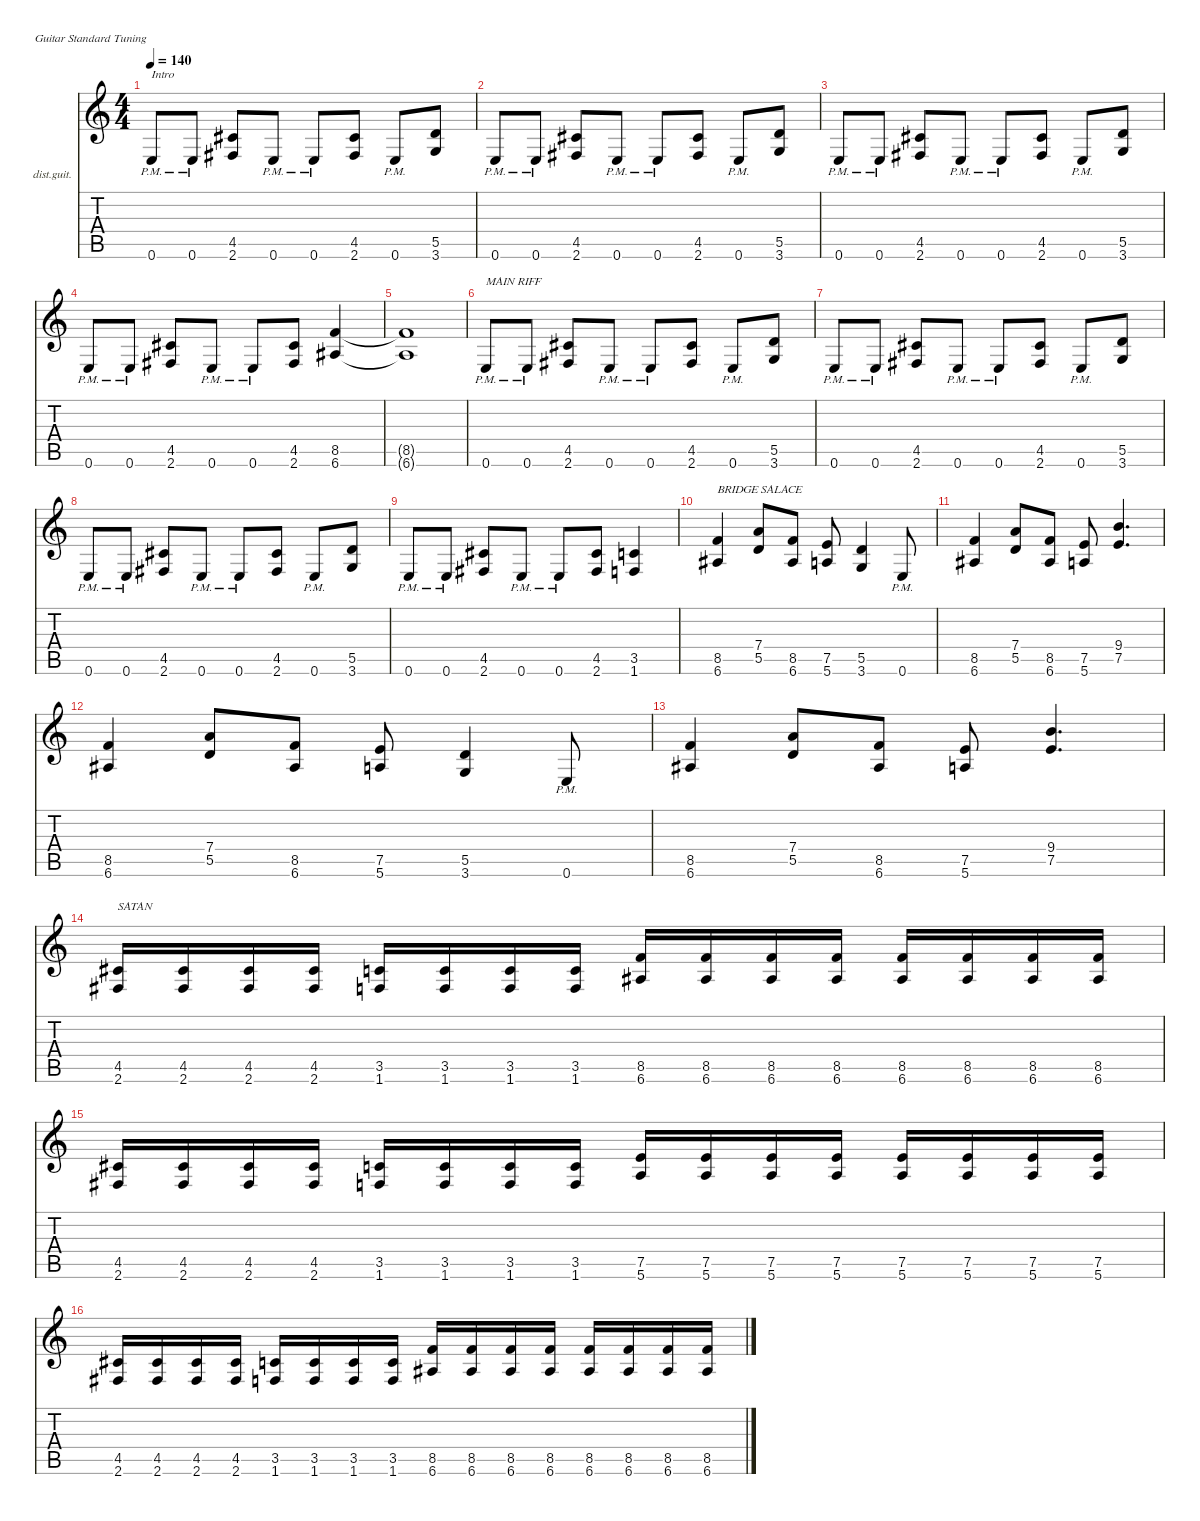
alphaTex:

\defaultSystemsLayout 4
\hideDynamics
\bracketExtendMode nobrackets
\firstSystemTrackNameOrientation horizontal
\otherSystemsTrackNameOrientation horizontal
\track ("Distortion Guitar" "dist.guit.") {instrument distortionguitar}
\staff {score tabs}
\tuning (E4 B3 G3 D3 A2 E2)
\ts (4 4)
\tempo 140
\clef g2
\ks c
0.6{pm}.8{txt "Intro" dy mf instrument distortionguitar} 0.6{pm}.8 (2.6{acc #} 4.5{acc #}).8 0.6{pm}.8 0.6{pm}.8 (2.6{acc #} 4.5{acc #}).8 0.6{pm}.8 (3.6 5.5).8 |
0.6{pm}.8 0.6{pm}.8 (2.6{acc #} 4.5{acc #}).8 0.6{pm}.8 0.6{pm}.8 (2.6{acc #} 4.5{acc #}).8 0.6{pm}.8 (3.6 5.5).8 |
0.6{pm}.8 0.6{pm}.8 (2.6{acc #} 4.5{acc #}).8 0.6{pm}.8 0.6{pm}.8 (2.6{acc #} 4.5{acc #}).8 0.6{pm}.8 (3.6 5.5).8 |
0.6{pm}.8 0.6{pm}.8 (2.6{acc #} 4.5{acc #}).8 0.6{pm}.8 0.6{pm}.8 (2.6{acc #} 4.5{acc #}).8 (6.6{acc #} 8.5).4 |
(6.6{t acc #} 8.5{t}).1 |
0.6{pm}.8{txt "MAIN RIFF"} 0.6{pm}.8 (2.6{acc #} 4.5{acc #}).8 0.6{pm}.8 0.6{pm}.8 (2.6{acc #} 4.5{acc #}).8 0.6{pm}.8 (3.6 5.5).8 |
0.6{pm}.8 0.6{pm}.8 (2.6{acc #} 4.5{acc #}).8 0.6{pm}.8 0.6{pm}.8 (2.6{acc #} 4.5{acc #}).8 0.6{pm}.8 (3.6 5.5).8 |
0.6{pm}.8 0.6{pm}.8 (2.6{acc #} 4.5{acc #}).8 0.6{pm}.8 0.6{pm}.8 (2.6{acc #} 4.5{acc #}).8 0.6{pm}.8 (3.6 5.5).8 |
0.6{pm}.8 0.6{pm}.8 (2.6{acc #} 4.5{acc #}).8 0.6{pm}.8 0.6{pm}.8 (2.6{acc #} 4.5{acc #}).8 (1.6 3.5).4 |
(6.6{acc #} 8.5).4{txt "BRIDGE SALACE"} (5.5 7.4).8 (6.6{acc #} 8.5).8 (5.6 7.5).8 (3.6 5.5).4 0.6{pm}.8 |
(6.6{acc #} 8.5).4 (5.5 7.4).8 (6.6{acc #} 8.5).8 (5.6 7.5).8 (7.5 9.4).4{d} |
(6.6{acc #} 8.5).4 (5.5 7.4).8 (6.6{acc #} 8.5).8 (5.6 7.5).8 (3.6 5.5).4 0.6{pm}.8 |
(6.6{acc #} 8.5).4 (5.5 7.4).8 (6.6{acc #} 8.5).8 (5.6 7.5).8 (7.5 9.4).4{d} |
(2.6{acc #} 4.5{acc #}).16{txt "SATAN"} (2.6{acc #} 4.5{acc #}).16 (2.6{acc #} 4.5{acc #}).16 (2.6{acc #} 4.5{acc #}).16 (1.6 3.5).16 (1.6 3.5).16 (1.6 3.5).16 (1.6 3.5).16 (8.5 6.6{acc #}).16 (8.5 6.6{acc #}).16 (8.5 6.6{acc #}).16 (8.5 6.6{acc #}).16 (8.5 6.6{acc #}).16 (8.5 6.6{acc #}).16 (8.5 6.6{acc #}).16 (8.5 6.6{acc #}).16 |
(2.6{acc #} 4.5{acc #}).16 (2.6{acc #} 4.5{acc #}).16 (2.6{acc #} 4.5{acc #}).16 (2.6{acc #} 4.5{acc #}).16 (1.6 3.5).16 (1.6 3.5).16 (1.6 3.5).16 (1.6 3.5).16 (7.5 5.6).16 (7.5 5.6).16 (7.5 5.6).16 (7.5 5.6).16 (7.5 5.6).16 (7.5 5.6).16 (7.5 5.6).16 (7.5 5.6).16 |
(2.6{acc #} 4.5{acc #}).16 (2.6{acc #} 4.5{acc #}).16 (2.6{acc #} 4.5{acc #}).16 (2.6{acc #} 4.5{acc #}).16 (1.6 3.5).16 (1.6 3.5).16 (1.6 3.5).16 (1.6 3.5).16 (8.5 6.6{acc #}).16 (8.5 6.6{acc #}).16 (8.5 6.6{acc #}).16 (8.5 6.6{acc #}).16 (8.5 6.6{acc #}).16 (8.5 6.6{acc #}).16 (8.5 6.6{acc #}).16 (8.5 6.6{acc #}).16
